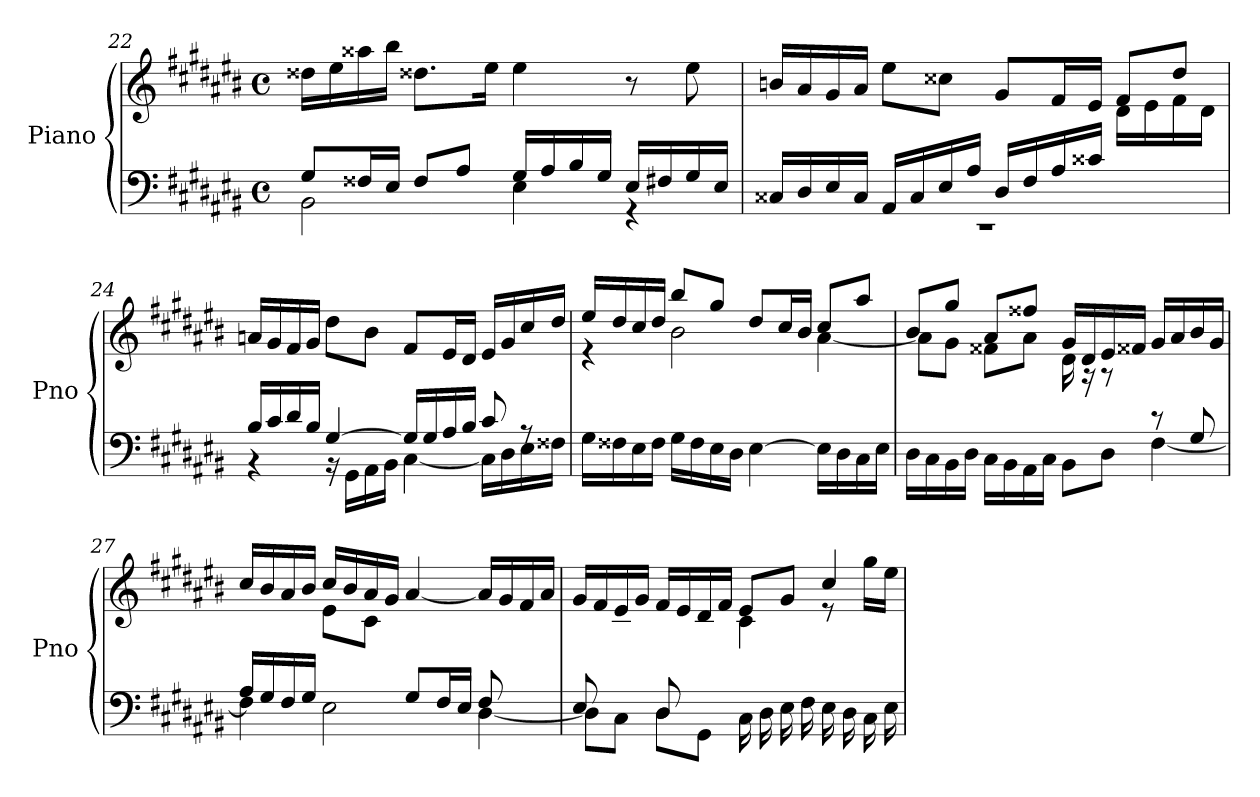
**kern	**kern
*part1	*part1
*staff2	*staff1
*I"Piano	*
*I'Pno	*
*clefF4	*clefG2
*k[f#c#g#d#a#e#b#]	*k[f#c#g#d#a#e#b#]
*C#:	*C#:
*M4/4	*M4/4
*met(c)	*met(c)
=22	=22
*^	*
8G#/L	2BB#\	16dd##X\LL
.	.	16ee#\
16F##X/L	.	16aa##X\
16E#/JJ	.	16bb#\JJ
8F##/L	.	8.dd##X\L
8A#/J	.	.
.	.	16ee#\Jk
16G#/LL	4E#\	4ee#\
16A#/	.	.
16B#/	.	.
16G#/JJ	.	.
16E#/LL	4rGG	8r
16F#X/	.	.
16G#/	.	8ee#\
16E#/JJ	.	.
!!LO:LB:g=z
=23	=23	=23
*	*	*^
1rEE	16C##X/LL	16bn/LL	2.ryy
.	16D#/	16a#/	.
.	16E#/	16g#/	.
.	16C##/JJ	16a#/JJ	.
.	16AA#/LL	8ee#\L	.
.	16C##/	.	.
.	16E#/	8cc##X\J	.
.	16A#/JJ	.	.
.	16D#/LL	8g#/L	.
.	16F#/	.	.
.	16A#/	16f#/L	.
.	16c##X/JJ	16e#/JJ	.
.	4ryy	8f#/L	16d#\LL
.	.	.	16e#\
.	.	8dd#/J	16f#\
.	.	.	16d#\JJ
*	*	*v	*v
=24	=24	=24
16B#/LL	4rBB	16an/LL
16c#/	.	16g#/
16d#/	.	16f#/
16B#/JJ	.	16g#/JJ
[4G#/	16rBB	8dd#\L
.	16GG#\LL	.
.	16AA#\	8b#\J
.	16BB#\JJ	.
16G#/LL]	[4C#\	8f#/L
16G#/	.	.
16A#/	.	16e#/L
16B#/JJ	.	16d#/JJ
8c#/	16C#\LL]	16e#/LL
.	16D#\	16g#/
8rA	16E#\	16cc#/
.	16F##X\JJ	16dd#/JJ
*v	*v	*
=25	=25
*	*^
16G#\LL	16ee#/LL	4re
16F##X\	16dd#/	.
16E#\	16cc#/	.
16F##\JJ	16dd#/JJ	.
16G#\LL	8bb#/L	2b#\
16F##\	.	.
16E#\	8gg#/J	.
16D#\JJ	.	.
[4E#\	8dd#/L	.
.	16cc#/L	.
.	16b#/JJ	.
16E#\LL]	8cc#/L	[4a#\
16D#\	.	.
16C#\	8aa#/J	.
16E#\JJ	.	.
!!LO:LB:g=z	!!
=26	=26	=26
*^	*	*
2..ryy	16D#\LL	8b#/L	8a#\L]
.	16C#\	.	.
.	16BB#\	8gg#/J	8g#\J
.	16D#\JJ	.	.
.	16C#\LL	8a#/L	8f##X\L
.	16BB#\	.	.
.	16AA#\	8ff##X/J	8a#\J
.	16C#\JJ	.	.
.	8BB#\L	16g#/LL	16d#\
.	.	16d#/	16rA
.	8D#\J	16e#/	8rA
.	.	16f##X/JJ	.
.	[4F#\	16g#/LL	8rGG
.	.	16a#/	.
8G#/	.	16b#/	8ryy
.	.	16g#/JJ	.
=27	=27	=27	=27
*	*	*	*^
4F#\]	16A#/LL	16cc#/LL	2..ryy	4ryy
.	16G#/	16b#/	.	.
.	16F#/	16a#/	.	.
.	16G#/JJ	16b#/JJ	.	.
2E#\	4ryy	16cc#/LL	.	8e#\L
.	.	16b#/	.	.
.	.	16a#/	.	8c#\J
.	.	16g#/JJ	.	.
.	8G#/L	[4a#/	.	2ryy
.	16F#/L	.	.	.
.	16E#/JJ	.	.	.
8F#/L	[4D#\	16a#/LL]	.	.
.	.	16g#/	.	.
8ryy	.	16f#/	8d#\J	.
.	.	16a#/JJ	.	.
=28	=28	=28	=28	=28
8E#/L	8D#\L]	16g#/LL	2ryy	8ryy
.	.	16f#/	.	.
8ryy	8C#\J	16e#/	.	8c#\J
.	.	16g#/JJ	.	.
8D#/L	8D#\L	16f#/LL	.	8ryy
.	.	16e#/	.	.
8ryy	8GG#\J	16d#/	.	8B#\J
.	.	16f#/JJ	.	.
16C#\LL	2ryy	8e#/L	4c#\	2ryy
16D#\	.	.	.	.
16E#\	.	8g#/J	.	.
16F#\JJ	.	.	.	.
16E#\LL	.	4cc#/	8re	.
16D#\	.	.	.	.
16C#\	.	.	16gg#\LL	.
16E#\JJ	.	.	16ee#\JJ	.
*v	*v	*	*	*
*	*v	*v	*v
=	=
*-	*-
